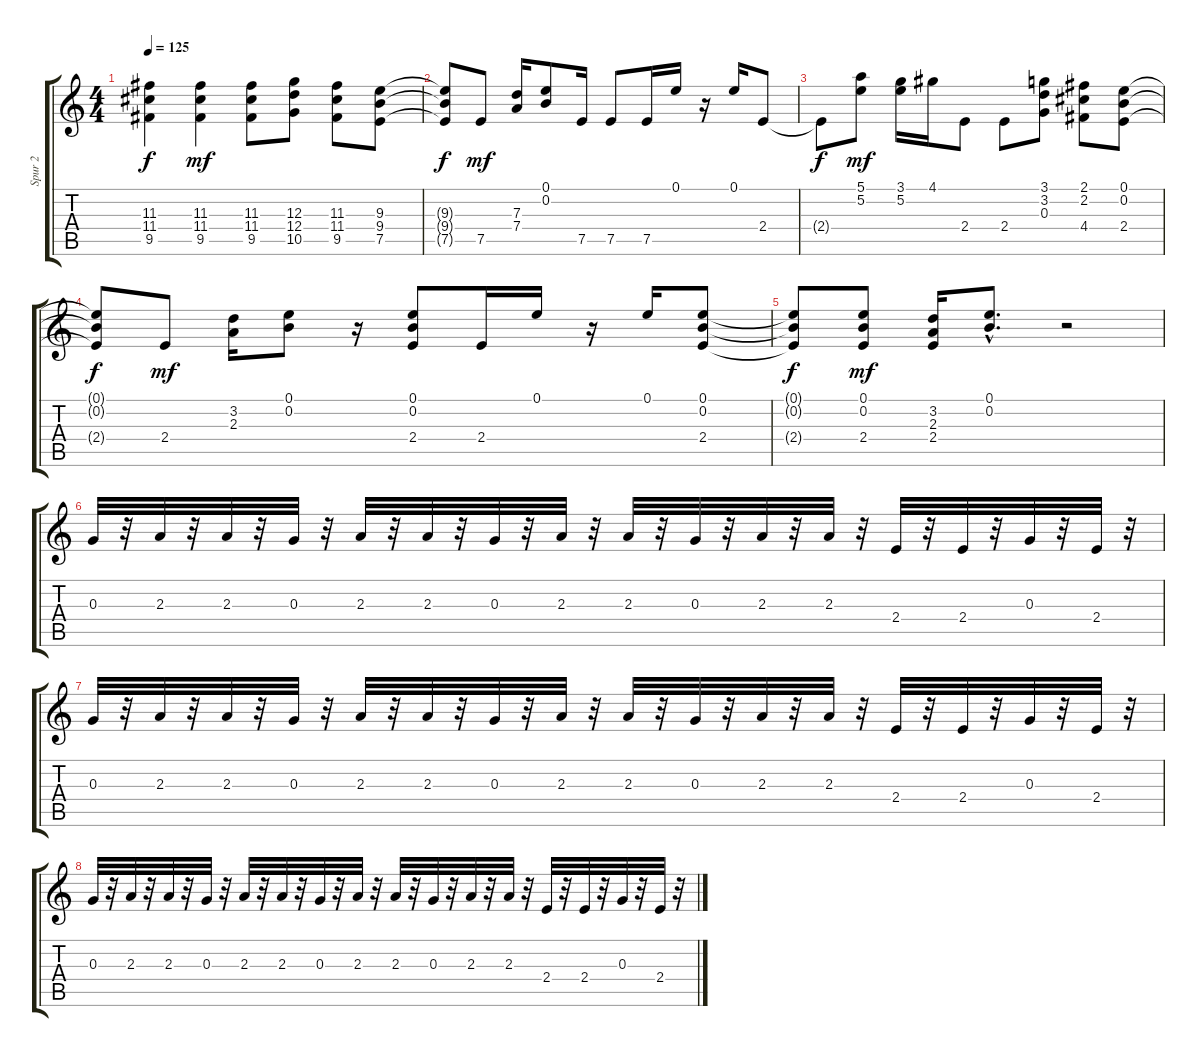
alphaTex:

\track ("Spur 2" "Spur 2") {instrument overdrivenguitar}
\staff {score tabs}
\tuning (E4 B3 G3 D3 A2 E2) {hide}
\ts (4 4)
\tempo 125
\clef g2
\ks c
(11.3{t} 11.4{t} 9.5{t}).4{dy f} (11.3 11.4 9.5).4{dy mf} (11.3 11.4 9.5).8 (12.3 12.4 10.5).8 (11.3 11.4 9.5).8 (9.3 9.4 7.5).8 |
(9.3{t} 9.4{t} 7.5{t}).8{dy f} 7.5.8{dy mf} (7.3 7.4).16 (0.1 0.2).8 7.5.16 7.5.8 7.5.16 0.1.16 r.16 0.1.16 2.4.8 |
2.4{t}.8{dy f} (5.1 5.2).8{dy mf} (3.1 5.2).16 4.1.16 2.4.8 2.4.8 (3.1 3.2 0.3).8 (2.1 2.2 4.4).8 (0.1 0.2 2.4).8 |
(0.1{t} 0.2{t} 2.4{t}).8{dy f} 2.4.8{dy mf} (3.2 2.3).16 (0.1 0.2).8 r.16 (0.1 0.2 2.4).8 2.4.16 0.1.16 r.16 0.1.16 (0.1 0.2 2.4).8 |
(0.1{t} 0.2{t} 2.4{t}).8{dy f} (0.1 0.2 2.4).8{dy mf} (3.2 2.3 2.4).16 (0.1{hac} 0.2{hac}).8{d} r.2 |
0.3.32 r.32 2.3.32 r.32 2.3.32 r.32 0.3.32 r.32 2.3.32 r.32 2.3.32 r.32 0.3.32 r.32 2.3.32 r.32 2.3.32 r.32 0.3.32 r.32 2.3.32 r.32 2.3.32 r.32 2.4.32 r.32 2.4.32 r.32 0.3.32 r.32 2.4.32 r.32 |
0.3.32 r.32 2.3.32 r.32 2.3.32 r.32 0.3.32 r.32 2.3.32 r.32 2.3.32 r.32 0.3.32 r.32 2.3.32 r.32 2.3.32 r.32 0.3.32 r.32 2.3.32 r.32 2.3.32 r.32 2.4.32 r.32 2.4.32 r.32 0.3.32 r.32 2.4.32 r.32 |
0.3.32 r.32 2.3.32 r.32 2.3.32 r.32 0.3.32 r.32 2.3.32 r.32 2.3.32 r.32 0.3.32 r.32 2.3.32 r.32 2.3.32 r.32 0.3.32 r.32 2.3.32 r.32 2.3.32 r.32 2.4.32 r.32 2.4.32 r.32 0.3.32 r.32 2.4.32 r.32
